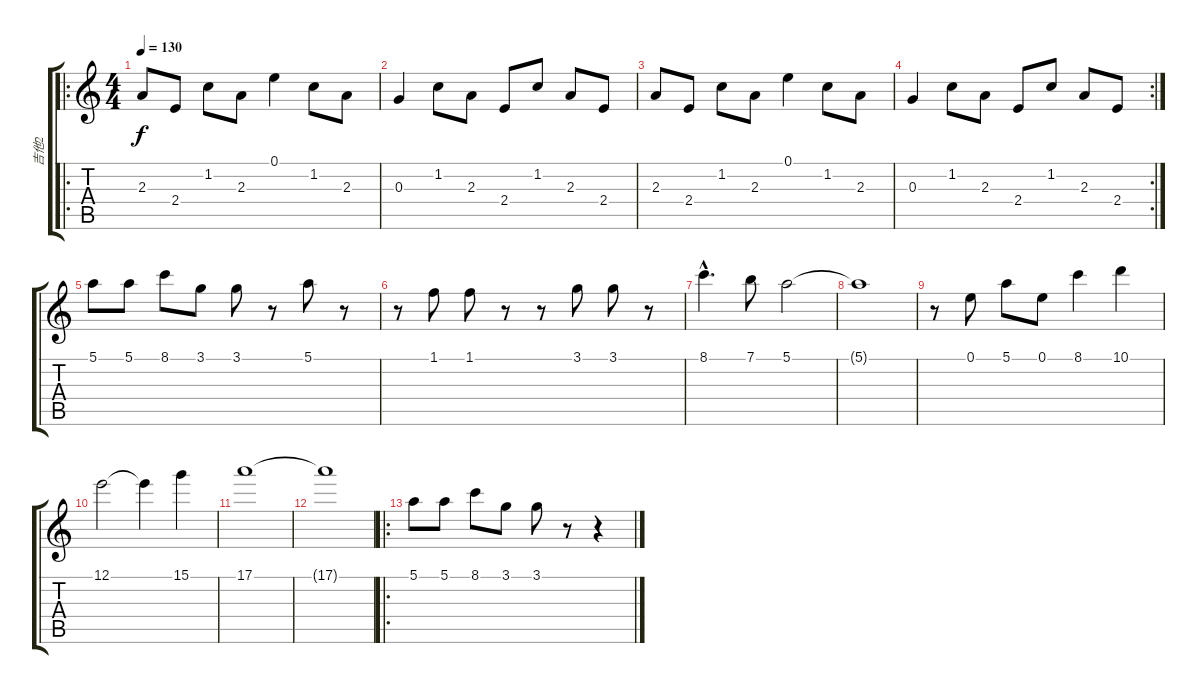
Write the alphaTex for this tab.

\track ("吉他2" "吉他2") {instrument distortionguitar}
\staff {score tabs}
\tuning (E4 B3 G3 D3 A2 E2) {hide}
\ro
\ts (4 4)
\tempo 130
\clef g2
\ks c
2.3.8{dy f instrument distortionguitar} 2.4.8 1.2.8 2.3.8 0.1.4 1.2.8 2.3.8 |
0.3.4 1.2.8 2.3.8 2.4.8 1.2.8 2.3.8 2.4.8 |
2.3.8 2.4.8 1.2.8 2.3.8 0.1.4 1.2.8 2.3.8 |
\rc 2
0.3.4 1.2.8 2.3.8 2.4.8 1.2.8 2.3.8 2.4.8 |
5.1.8 5.1.8 8.1.8 3.1.8 3.1.8 r.8 5.1.8 r.8 |
r.8 1.1.8 1.1.8 r.8 r.8 3.1.8 3.1.8 r.8 |
8.1{hac}.4{d} 7.1.8 5.1.2 |
5.1{t}.1 |
r.8 0.1.8 5.1.8 0.1.8 8.1.4 10.1.4 |
12.1.2 12.1{t}.4 15.1.4 |
17.1.1 |
17.1{t}.1 |
\ro
5.1.8 5.1.8 8.1.8 3.1.8 3.1.8 r.8 r.4
